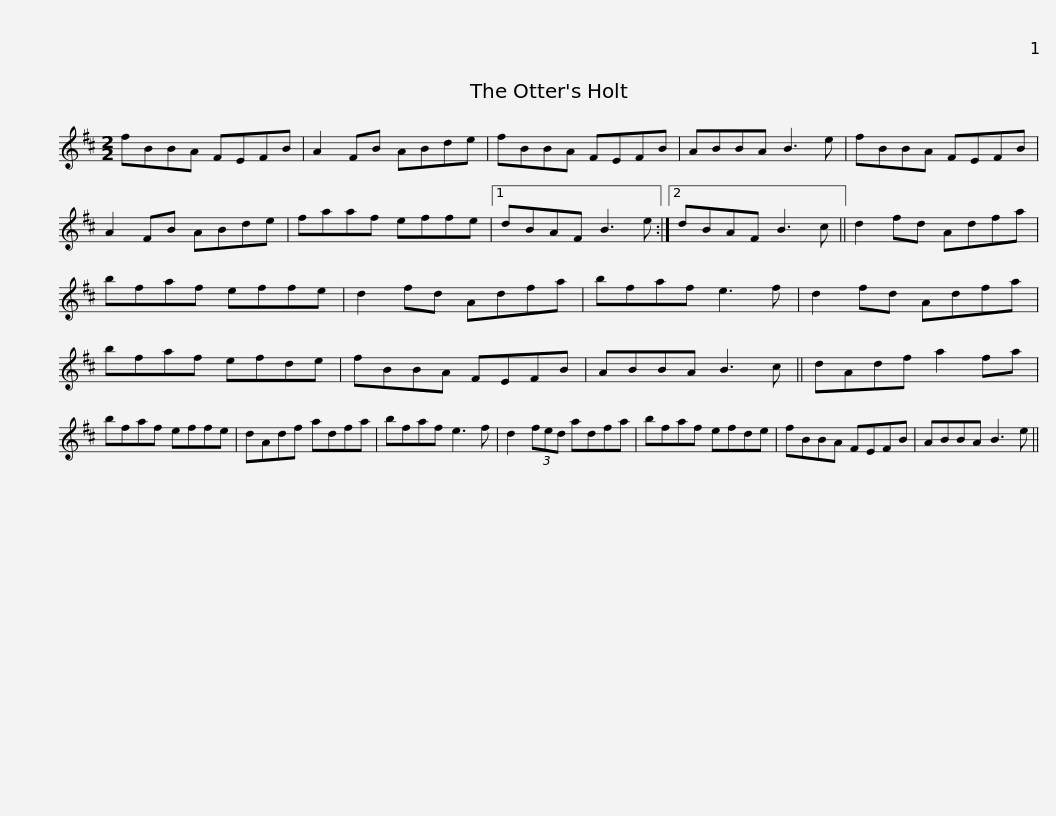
X:1
L:1/8
M:2/2
I:linebreak $
K:Bmin
V:1 treble
V:1
 fBBA FEFB | A2 FB ABde | fBBA FEFB | ABBA B3 e | fBBA FEFB | %5
 A2 FB ABde |$ faaf effe |1 dBAF B3 e :|2 dBAF B3 c || d2 fd Adfa | %10
 bfaf effe | d2 fd Adfa |$ bfaf e3 f | d2 fd Adfa | bfaf efde | %15
 fBBA FEFB | ABBA B3 c || dAdf a2 fa |$ bfaf effe | dAdf adfa | %20
 bfaf e3 f | d2 (3fed adfa | bfaf efde |$ fBBA FEFB | ABBA B3 e || %25
